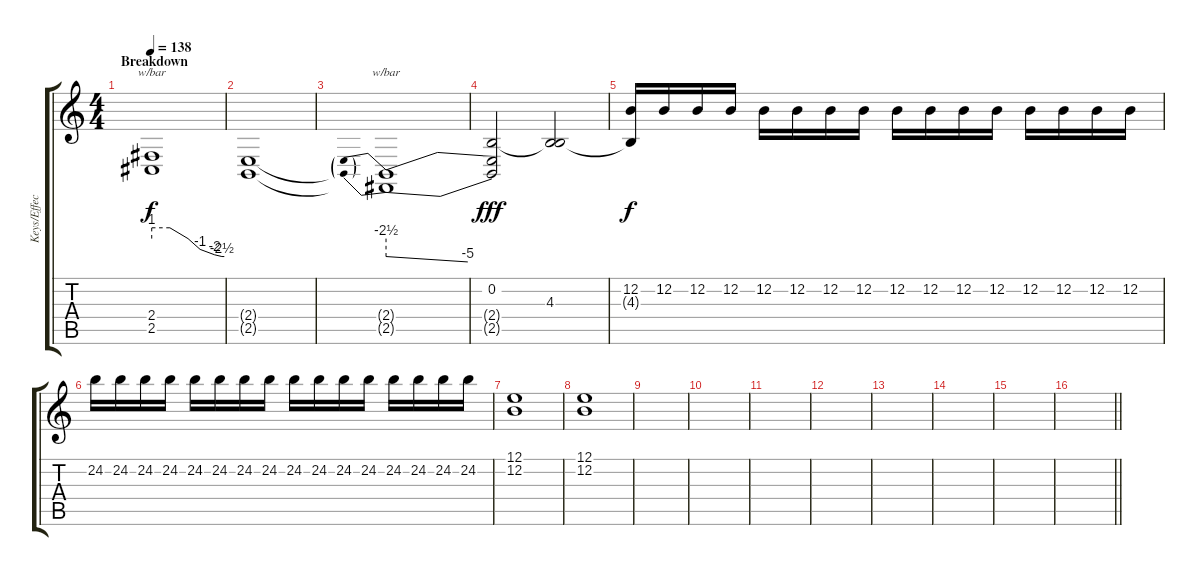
\track ("Keys/Effects" "Keys/Effec") {instrument lead2sawtooth}
\staff {score tabs}
\tuning (E4 B3 G3 D3 A2 E2) {hide}
\ts (4 4)
\section ("" "Breakdown")
\tempo 138
\clef g2
\ks c
(2.4 2.5).1{tbe (custom default 0 4 15 4 30 0 40 -4 52 -8 58 -10 60 -10) dy f} |
(2.4{t} 2.5{t}).1 |
(2.4{t} 2.5{t}).1{tbe (predivedive default 0 -10 60 -20)} |
(0.2 2.4{t} 2.5{t}).2{dy fff volume 9 instrument reversecymbal} (0.2{t} 4.3).2 |
(12.2 4.3{t}).16{dy f volume 3 instrument tubularbells} 12.2.16 12.2.16 12.2.16 12.2.16 12.2.16 12.2.16 12.2.16 12.2.16 12.2.16 12.2.16 12.2.16 12.2.16 12.2.16 12.2.16 12.2.16{volume 9} |
24.2.16 24.2.16 24.2.16 24.2.16 24.2.16 24.2.16 24.2.16 24.2.16{volume 0} 24.2.16 24.2.16 24.2.16 24.2.16 24.2.16 24.2.16 24.2.16 24.2.16 |
(12.1 12.2).1{volume 11 instrument reversecymbal} |
(12.1 12.2).1 |
|
|
|
|
|
|
|
\barLineRight lightlight
